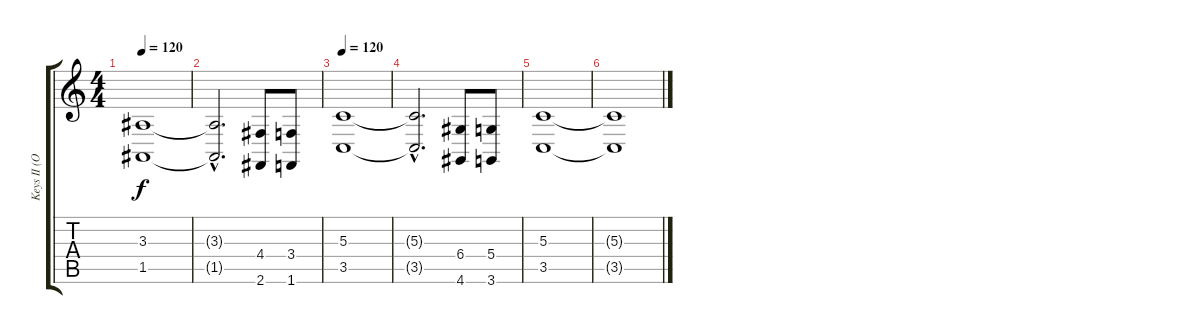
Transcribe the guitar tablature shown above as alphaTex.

\track ("Keys II (Organ 1)" "Keys II (O") {instrument drawbarorgan}
\staff {score tabs}
\tuning (E4 B3 G3 D3 A2 E2) {hide}
\ts (4 4)
\tempo 120
\clef g2
\ks c
(3.3 1.5).1{dy f} |
(3.3{hac t} 1.5{hac t}).2{d} (4.4 2.6).8 (3.4 1.6).8 |
\tempo 120
(5.3 3.5).1 |
(5.3{hac t} 3.5{hac t}).2{d} (6.4 4.6).8 (5.4 3.6).8 |
(5.3 3.5).1 |
(5.3{t} 3.5{t}).1
